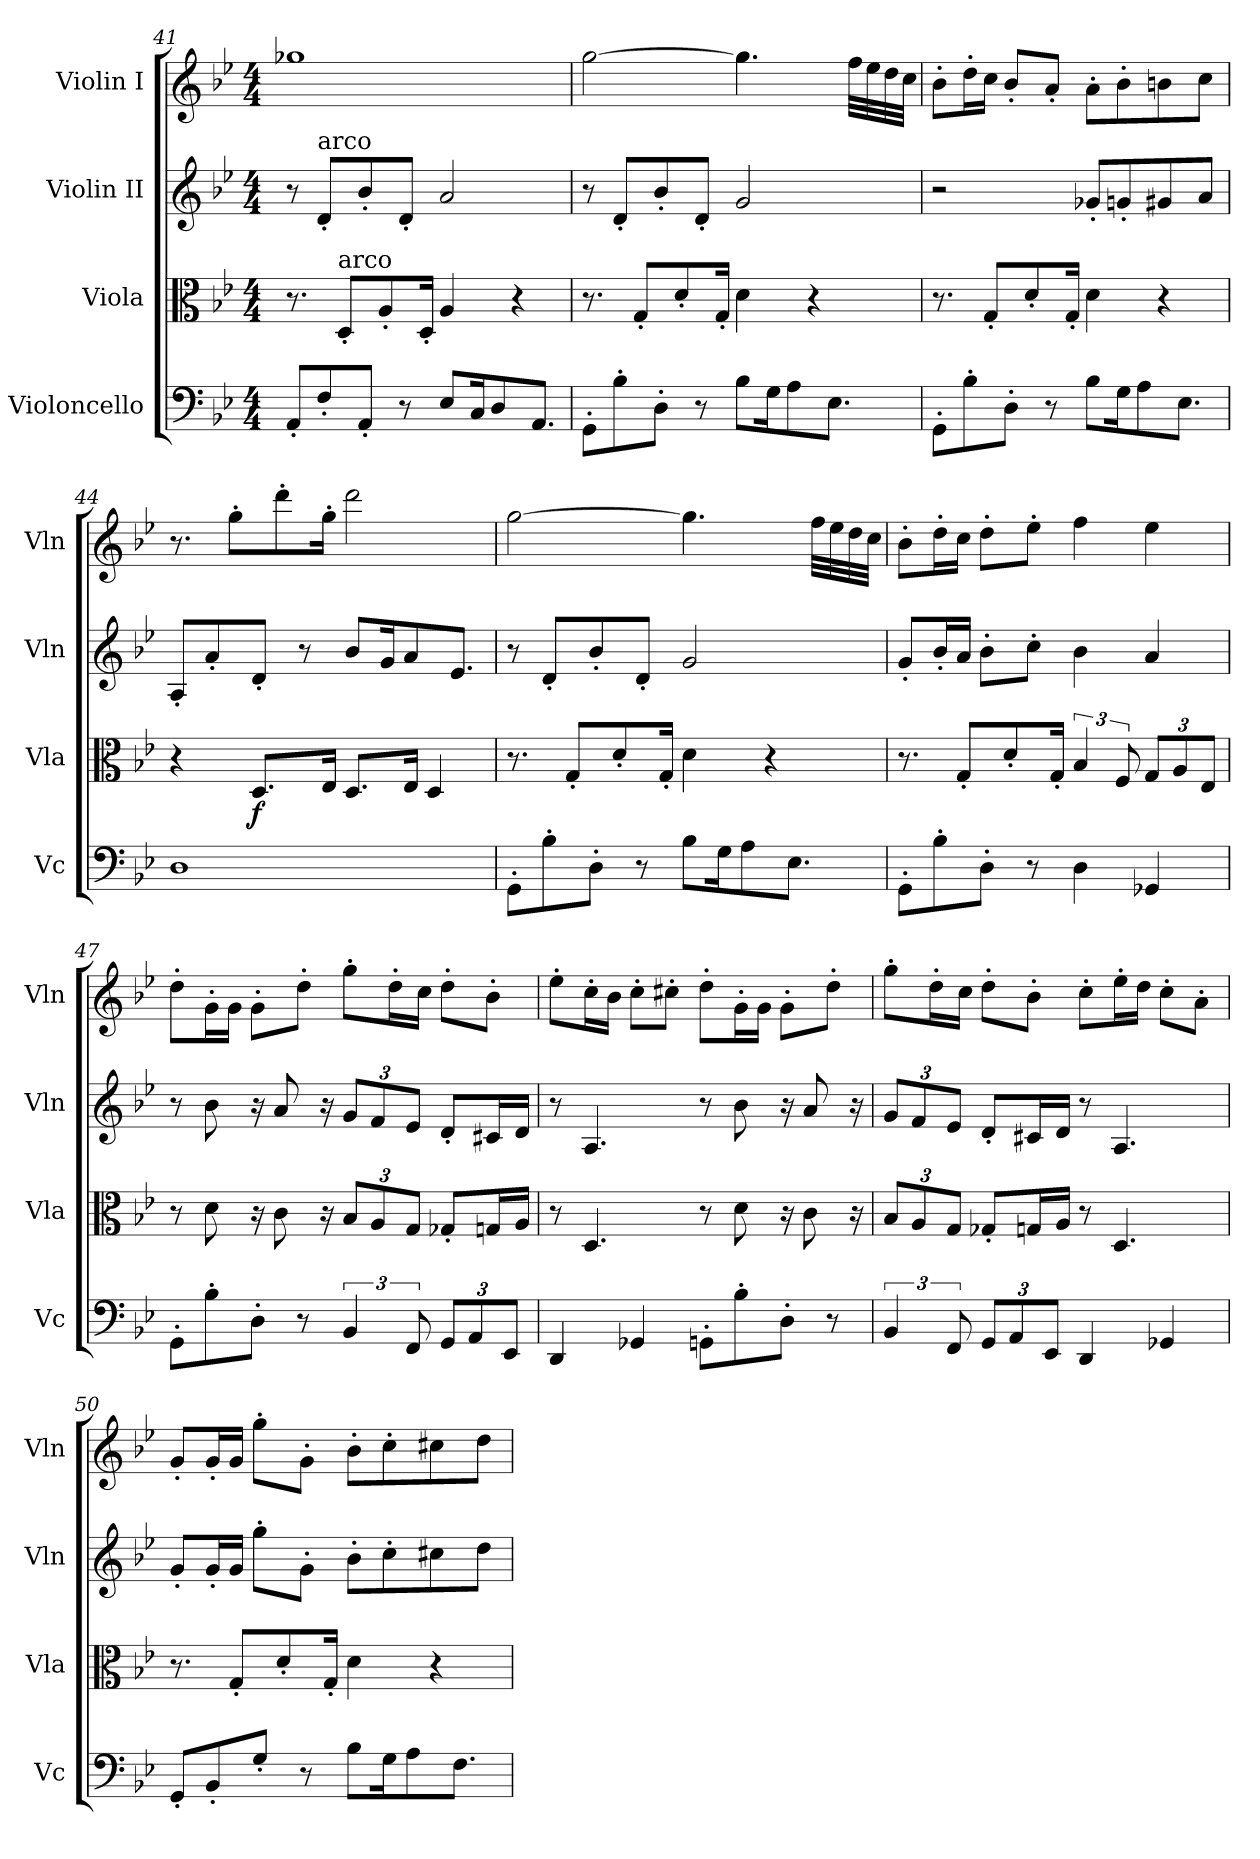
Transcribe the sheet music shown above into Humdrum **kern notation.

**kern	**kern	**dynam	**kern	**kern
*part4	*part3	*part3	*part2	*part1
*staff4	*staff3	*staff3	*staff2	*staff1
*I"Violoncello	*I"Viola	*	*I"Violin II	*I"Violin I
*I'Vc	*I'Vla	*	*I'Vln	*I'Vln
*clefF4	*clefC3	*	*clefG2	*clefG2
*k[b-e-]	*k[b-e-]	*	*k[b-e-]	*k[b-e-]
*M4/4	*M4/4	*	*M4/4	*M4/4
=41	=41	=41	=41	=41
8AA'/L	8.r	.	8r	1gg-X
!	!	!	!LO:TX:a:t=arco	!
8F'/	.	.	8d'/L	.
!	!LO:TX:a:t=arco	!	!	!
.	8D'/L	.	.	.
8AA'/J	.	.	8b-'/	.
.	8A'/	.	.	.
8r	.	.	8d'/J	.
.	16D'/Jk	.	.	.
8E-/L	4A/	.	2a/	.
16C/K	.	.	.	.
8D/	.	.	.	.
.	4r	.	.	.
8.AA/J	.	.	.	.
=42	=42	=42	=42	=42
8GG'\L	8.r	.	8r	[2gg\
8B-'\	.	.	8d'/L	.
.	8G'/L	.	.	.
8D'\J	.	.	8b-'/	.
.	8d'/	.	.	.
8r	.	.	8d'/J	.
.	16G'/Jk	.	.	.
8B-\L	4d\	.	2g/	4.gg\]
16G\K	.	.	.	.
8A\	.	.	.	.
.	4r	.	.	.
8.E-\J	.	.	.	.
.	.	.	.	32ff\LLL
.	.	.	.	32ee-\
.	.	.	.	32dd\
.	.	.	.	32cc\JJJ
=43	=43	=43	=43	=43
8GG'\L	8.r	.	2r	8b-'\L
8B-'\	.	.	.	16dd'\L
.	8G'/L	.	.	16cc\JJ
8D'\J	.	.	.	8b-'/L
.	8d'/	.	.	.
8r	.	.	.	8a'/J
.	16G'/Jk	.	.	.
8B-\L	4d\	.	8g-X'/L	8a'\L
16G\K	.	.	8gn'/	8b-'\
8A\	.	.	.	.
.	4r	.	8g#X/	8bn\
8.E-\J	.	.	.	.
.	.	.	8a/J	8cc\J
=44	=44	=44	=44	=44
1D	4r	.	8A'/L	8.r
.	.	.	8a'/	.
.	.	.	.	8gg'\L
!	!	!LO:DY:b	!	!
.	8.D/L	f	8d'/J	.
.	.	.	.	8ddd'\
.	.	.	8r	.
.	16E-/Jk	.	.	16gg'\Jk
.	8.D/L	.	8b-/L	2ddd\
.	.	.	16g/K	.
.	16E-/Jk	.	8a/	.
.	4D/	.	.	.
.	.	.	8.e-/J	.
=45	=45	=45	=45	=45
8GG'\L	8.r	.	8r	[2gg\
8B-'\	.	.	8d'/L	.
.	8G'/L	.	.	.
8D'\J	.	.	8b-'/	.
.	8d'/	.	.	.
8r	.	.	8d'/J	.
.	16G'/Jk	.	.	.
8B-\L	4d\	.	2g/	4.gg\]
16G\K	.	.	.	.
8A\	.	.	.	.
.	4r	.	.	.
8.E-\J	.	.	.	.
.	.	.	.	32ff\LLL
.	.	.	.	32ee-\
.	.	.	.	32dd\
.	.	.	.	32cc\JJJ
=46	=46	=46	=46	=46
8GG'\L	8.r	.	8g'/L	8b-'\L
8B-'\	.	.	16b-'/L	16dd'\L
.	8G'/L	.	16a/JJ	16cc\JJ
8D'\J	.	.	8b-'\L	8dd'\L
.	8d'/	.	.	.
8r	.	.	8cc'\J	8ee-'\J
.	16G'/Jk	.	.	.
4D\	6B-/	.	4b-\	4ff\
.	12F/	.	.	.
*	*Xbrackettup	*	*	*
4GG-X/	12G/L	.	4a/	4ee-\
.	12A/	.	.	.
.	12E-/J	.	.	.
=47	=47	=47	=47	=47
8GG'\L	8r	.	8r	8dd'\L
8B-'\	8d\	.	8b-\	16g'\L
.	.	.	.	16g\JJ
8D'\J	16r	.	16r	8g'\L
.	8c\	.	8a/	.
8r	.	.	.	8dd'\J
.	16r	.	16r	.
*	*	*	*Xbrackettup	*
6BB-/	12B-/L	.	12g/L	8gg'\L
.	12A/	.	12f/	.
.	.	.	.	16dd'\L
12FF/	12G/J	.	12e-/J	.
.	.	.	.	16cc\JJ
*Xbrackettup	*	*	*	*
12GG/L	8G-X'/L	.	8d'/L	8dd'\L
12AA/	.	.	.	.
.	16Gn/L	.	16c#X/L	8b-'\J
12EE-/J	.	.	.	.
.	16A/JJ	.	16d/JJ	.
=48	=48	=48	=48	=48
4DD/	8r	.	8r	8ee-'\L
.	4.D/	.	4.A/	16cc'\L
.	.	.	.	16b-\JJ
4GG-X/	.	.	.	8cc'\L
.	.	.	.	8cc#X'\J
8GGn'\L	8r	.	8r	8dd'\L
8B-'\	8d\	.	8b-\	16g'\L
.	.	.	.	16g\JJ
8D'\J	16r	.	16r	8g'\L
.	8c\	.	8a/	.
8r	.	.	.	8dd'\J
.	16r	.	16r	.
=49	=49	=49	=49	=49
*brackettup	*	*	*	*
6BB-/	12B-/L	.	12g/L	8gg'\L
.	12A/	.	12f/	.
.	.	.	.	16dd'\L
12FF/	12G/J	.	12e-/J	.
.	.	.	.	16cc\JJ
*Xbrackettup	*	*	*	*
12GG/L	8G-X'/L	.	8d'/L	8dd'\L
12AA/	.	.	.	.
.	16Gn/L	.	16c#X/L	8b-'\J
12EE-/J	.	.	.	.
.	16A/JJ	.	16d/JJ	.
4DD/	8r	.	8r	8cc'\L
.	4.D/	.	4.A/	16ee-'\L
.	.	.	.	16dd\JJ
4GG-X/	.	.	.	8cc'\L
.	.	.	.	8a'\J
=50	=50	=50	=50	=50
8GG'/L	8.r	.	8g'/L	8g'/L
8BB-'/	.	.	16g'/L	16g'/L
.	8G'/L	.	16g/JJ	16g/JJ
8G'/J	.	.	8gg'\L	8gg'\L
.	8d'/	.	.	.
8r	.	.	8g'\J	8g'\J
.	16G'/Jk	.	.	.
8B-\L	4d\	.	8b-'\L	8b-'\L
16G\K	.	.	8cc'\	8cc'\
8A\	.	.	.	.
.	4r	.	8cc#X\	8cc#X\
8.F\J	.	.	.	.
.	.	.	8dd\J	8dd\J
=	=	=	=	=
*-	*-	*-	*-	*-
